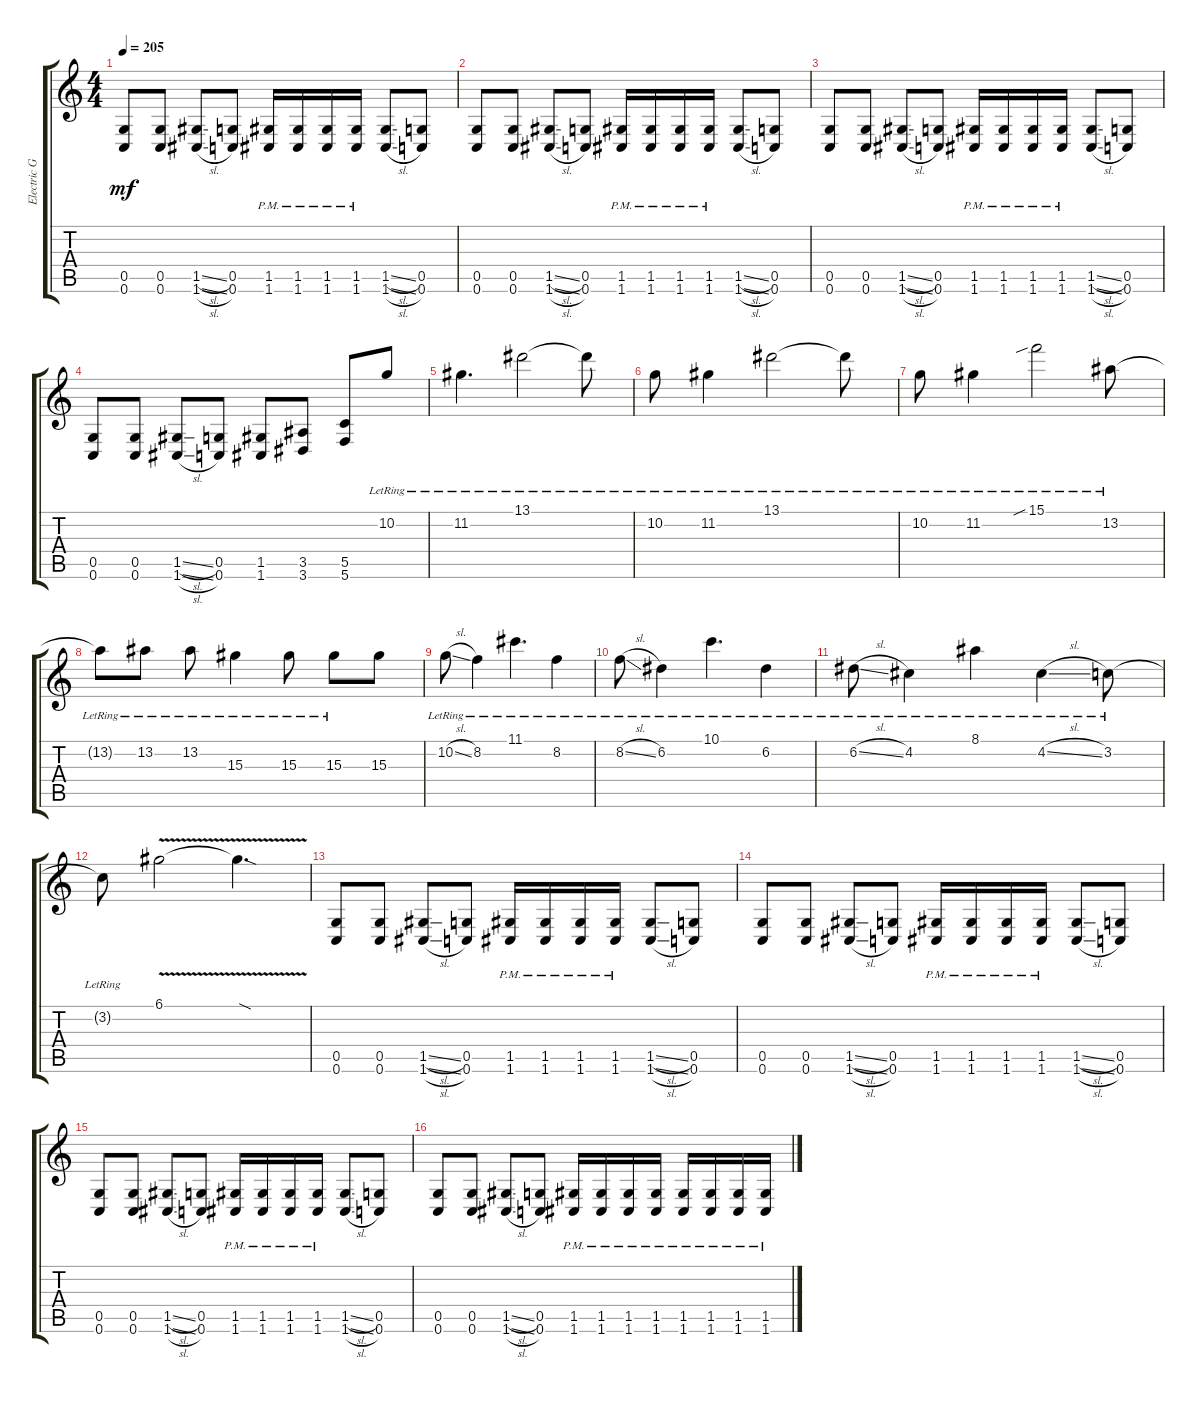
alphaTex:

\track ("Electric Guitar" "Electric G") {instrument distortionguitar}
\staff {score tabs}
\tuning (D4 A3 F3 C3 G2 C2) {hide}
\ts (4 4)
\tempo 205
\clef g2
\ks c
(0.5 0.6).8{dy mf} (0.5 0.6).8 (1.5{sl} 1.6{sl}).8 (0.5 0.6).8 (1.5{pm} 1.6{pm}).16 (1.5{pm} 1.6{pm}).16 (1.5{pm} 1.6{pm}).16 (1.5{pm} 1.6{pm}).16 (1.5{sl} 1.6{sl}).8 (0.5 0.6).8 |
(0.5 0.6).8 (0.5 0.6).8 (1.5{sl} 1.6{sl}).8 (0.5 0.6).8 (1.5{pm} 1.6{pm}).16 (1.5{pm} 1.6{pm}).16 (1.5{pm} 1.6{pm}).16 (1.5{pm} 1.6{pm}).16 (1.5{sl} 1.6{sl}).8 (0.5 0.6).8 |
(0.5 0.6).8 (0.5 0.6).8 (1.5{sl} 1.6{sl}).8 (0.5 0.6).8 (1.5{pm} 1.6{pm}).16 (1.5{pm} 1.6{pm}).16 (1.5{pm} 1.6{pm}).16 (1.5{pm} 1.6{pm}).16 (1.5{sl} 1.6{sl}).8 (0.5 0.6).8 |
(0.5 0.6).8 (0.5 0.6).8 (1.5{sl} 1.6{sl}).8 (0.5 0.6).8 (1.5 1.6).8 (3.5 3.6).8 (5.5 5.6).8 10.2{lr}.8 |
11.2{lr}.4{d} 13.1{lr}.2 13.1{lr t}.8 |
10.2{lr}.8 11.2{lr}.4 13.1{lr}.2 13.1{lr t}.8 |
10.2{lr}.8 11.2{lr}.4 15.1{sib lr}.2 13.2{lr}.8 |
13.2{lr t}.8 13.2{lr}.8 13.2{lr}.8 15.3{lr}.4 15.3{lr}.8 15.3{lr}.8 15.3.8 |
10.2{sl lr}.8 8.2{lr}.4 11.1{lr}.4{d} 8.2{lr}.4 |
8.2{sl lr}.8 6.2{lr}.4 10.1{lr}.4{d} 6.2{lr}.4 |
6.2{sl lr}.8 4.2{lr}.4 8.1{lr}.4 4.2{sl lr}.4 3.2{lr}.8 |
3.2{lr t}.8 6.1{v}.2 6.1{v sod t}.4{d} |
(0.5 0.6).8 (0.5 0.6).8 (1.5{sl} 1.6{sl}).8 (0.5 0.6).8 (1.5{pm} 1.6{pm}).16 (1.5{pm} 1.6{pm}).16 (1.5{pm} 1.6{pm}).16 (1.5{pm} 1.6{pm}).16 (1.5{sl} 1.6{sl}).8 (0.5 0.6).8 |
(0.5 0.6).8 (0.5 0.6).8 (1.5{sl} 1.6{sl}).8 (0.5 0.6).8 (1.5{pm} 1.6{pm}).16 (1.5{pm} 1.6{pm}).16 (1.5{pm} 1.6{pm}).16 (1.5{pm} 1.6{pm}).16 (1.5{sl} 1.6{sl}).8 (0.5 0.6).8 |
(0.5 0.6).8 (0.5 0.6).8 (1.5{sl} 1.6{sl}).8 (0.5 0.6).8 (1.5{pm} 1.6{pm}).16 (1.5{pm} 1.6{pm}).16 (1.5{pm} 1.6{pm}).16 (1.5{pm} 1.6{pm}).16 (1.5{sl} 1.6{sl}).8 (0.5 0.6).8 |
(0.5 0.6).8 (0.5 0.6).8 (1.5{sl} 1.6{sl}).8 (0.5 0.6).8 (1.5{pm} 1.6{pm}).16 (1.5{pm} 1.6{pm}).16 (1.5{pm} 1.6{pm}).16 (1.5{pm} 1.6{pm}).16 (1.5{pm} 1.6{pm}).16 (1.5{pm} 1.6{pm}).16 (1.5{pm} 1.6{pm}).16 (1.5{pm} 1.6{pm}).16
